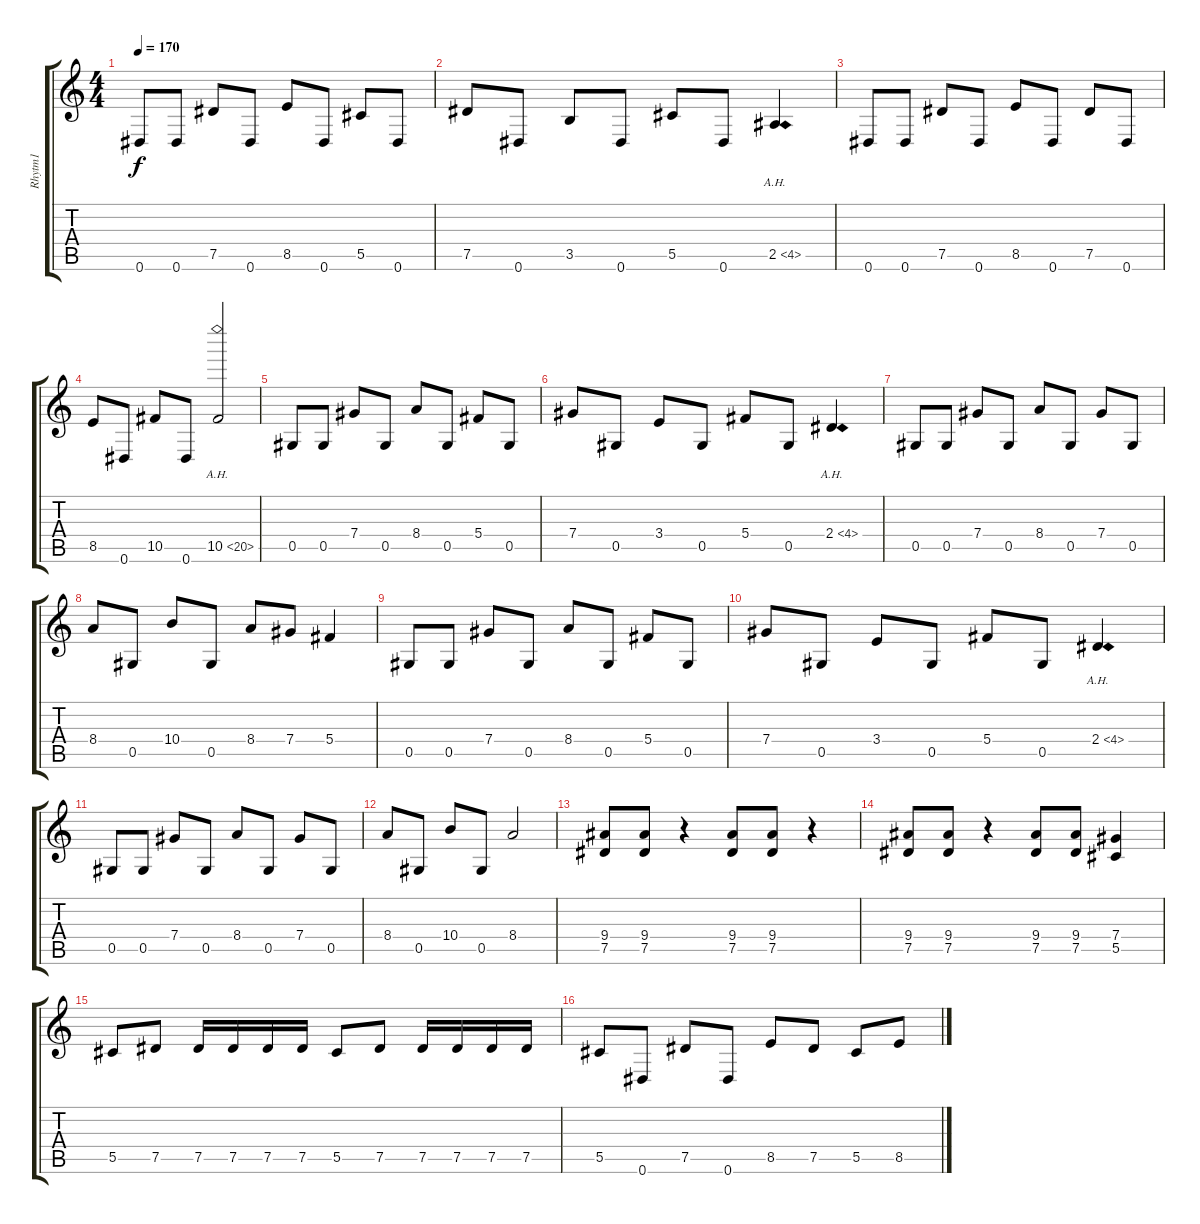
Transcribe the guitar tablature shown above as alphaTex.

\track ("Rhytm1" "Rhytm1") {instrument overdrivenguitar}
\staff {score tabs}
\tuning (Eb4 Bb3 Gb3 Db3 Ab2 Eb2) {hide}
\ts (4 4)
\tempo 170
\clef g2
\ks c
0.6.8{dy f} 0.6.8 7.5.8 0.6.8 8.5.8 0.6.8 5.5.8 0.6.8 |
7.5.8 0.6.8 3.5.8 0.6.8 5.5.8 0.6.8 2.5{ah 2}.4 |
0.6.8 0.6.8 7.5.8 0.6.8 8.5.8 0.6.8 7.5.8 0.6.8 |
8.5.8 0.6.8 10.5.8 0.6.8 10.5{ah 10}.2 |
0.5.8 0.5.8 7.4.8 0.5.8 8.4.8 0.5.8 5.4.8 0.5.8 |
7.4.8 0.5.8 3.4.8 0.5.8 5.4.8 0.5.8 2.4{ah 2}.4 |
0.5.8 0.5.8 7.4.8 0.5.8 8.4.8 0.5.8 7.4.8 0.5.8 |
8.4.8 0.5.8 10.4.8 0.5.8 8.4.8 7.4.8 5.4.4 |
0.5.8 0.5.8 7.4.8 0.5.8 8.4.8 0.5.8 5.4.8 0.5.8 |
7.4.8 0.5.8 3.4.8 0.5.8 5.4.8 0.5.8 2.4{ah 2}.4 |
0.5.8 0.5.8 7.4.8 0.5.8 8.4.8 0.5.8 7.4.8 0.5.8 |
8.4.8 0.5.8 10.4.8 0.5.8 8.4.2 |
(9.4 7.5).8 (9.4 7.5).8 r.4 (9.4 7.5).8 (9.4 7.5).8 r.4 |
(9.4 7.5).8 (9.4 7.5).8 r.4 (9.4 7.5).8 (9.4 7.5).8 (7.4 5.5).4 |
5.5.8 7.5.8 7.5.16 7.5.16 7.5.16 7.5.16 5.5.8 7.5.8 7.5.16 7.5.16 7.5.16 7.5.16 |
5.5.8 0.6.8 7.5.8 0.6.8 8.5.8 7.5.8 5.5.8 8.5.8
